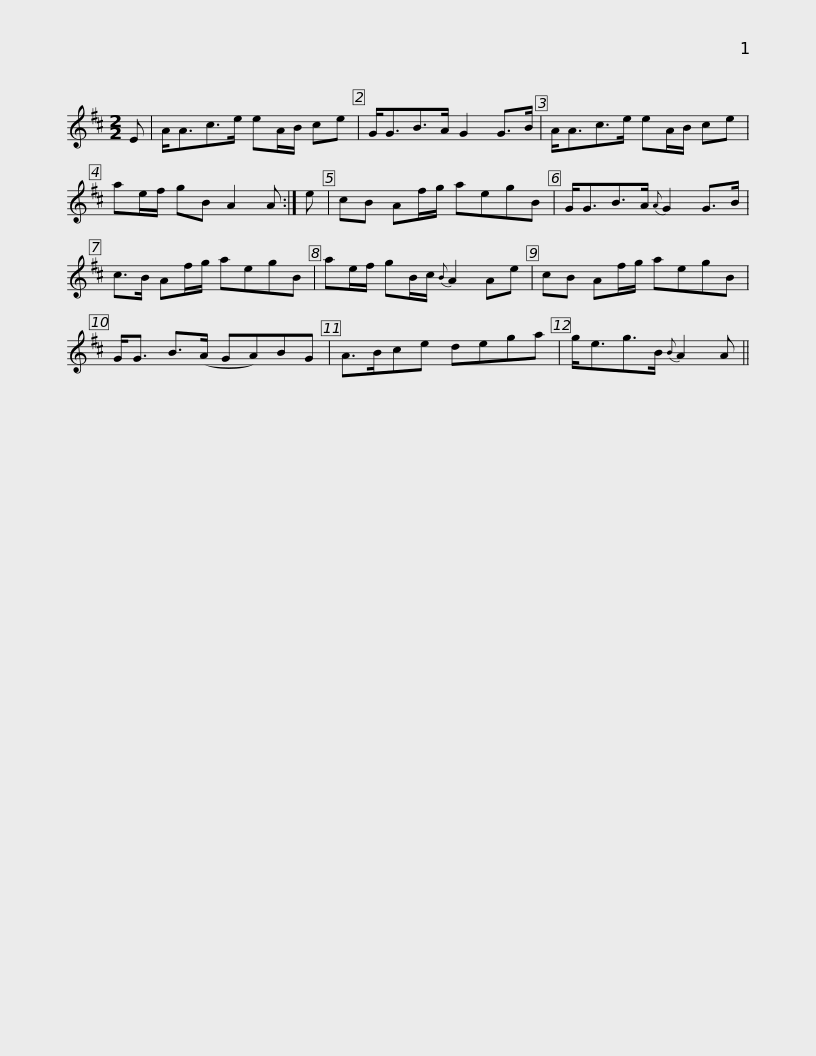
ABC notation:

X:1
L:1/8
M:2/2
I:linebreak $
K:D
V:1 treble
V:1
 E | A<Ac>e eA/B/ ce | G<GB>A G2 G>B | A<Ac>e eA/B/ ce | ae/f/ gB A2 A :| %5
 e |$ cB Af/g/ aegB | G<GB>A{A} G2 G>B | c>B Af/g/ aegB | ae/f/ gB/c/{B} A2 Ae |$ %10
 cB Af/g/ aegB | G<G B>(A GA)BG | A>Bce dega | g<eg>B{B} A2 A || %14
